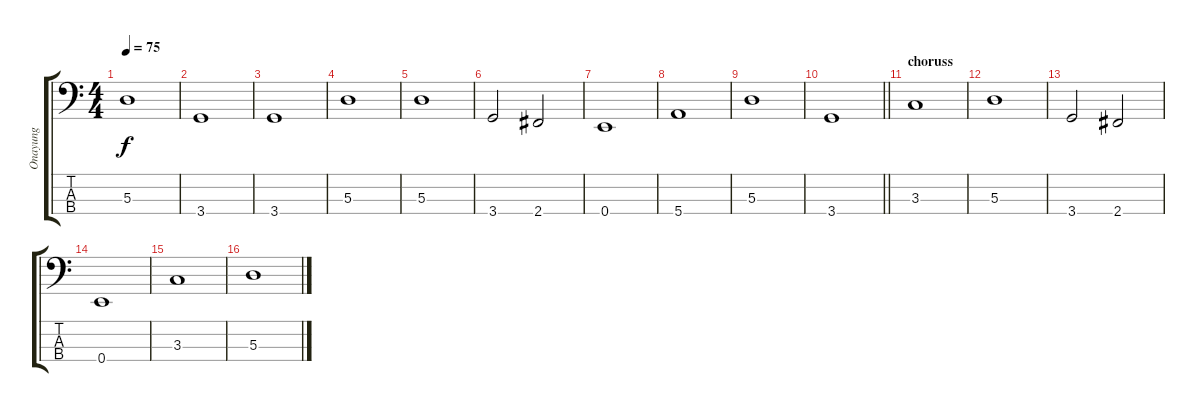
\track ("Onayung" "Onayung") {instrument electricbassfinger}
\staff {score tabs}
\tuning (G2 D2 A1 E1) {hide}
\ts (4 4)
\tempo 75
\clef f4
\ks c
5.3.1{dy f} |
3.4.1 |
3.4.1 |
5.3.1 |
5.3.1 |
3.4.2 2.4.2 |
0.4.1 |
5.4.1 |
5.3.1 |
\barLineRight lightlight
3.4.1 |
\section ("" "choruss")
3.3.1 |
5.3.1 |
3.4.2 2.4.2 |
0.4.1 |
3.3.1 |
5.3.1
